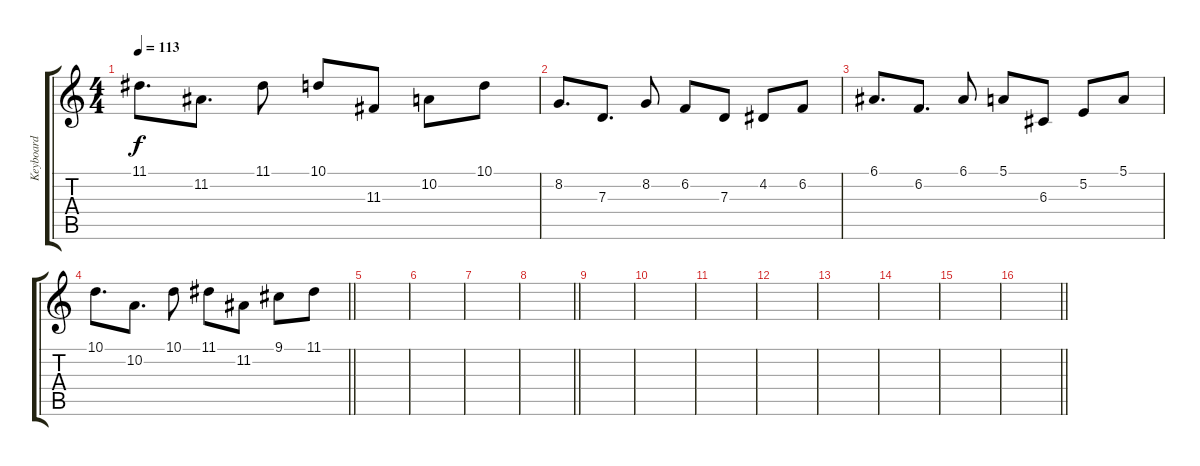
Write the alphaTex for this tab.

\track ("Keyboard" "Keyboard") {instrument lead2sawtooth}
\staff {score tabs}
\tuning (E4 B3 G3 D3 A2 E2) {hide}
\ts (4 4)
\tempo 113
\clef g2
\ks c
11.1.8{d dy f} 11.2.8{d} 11.1.8 10.1.8 11.3.8 10.2.8 10.1.8 |
8.2.8{d} 7.3.8{d} 8.2.8 6.2.8 7.3.8 4.2.8 6.2.8 |
6.1.8{d} 6.2.8{d} 6.1.8 5.1.8 6.3.8 5.2.8 5.1.8 |
\barLineRight lightlight
10.1.8{d} 10.2.8{d} 10.1.8 11.1.8 11.2.8 9.1.8 11.1.8 |
|
|
|
\barLineRight lightlight
|
|
|
|
|
|
|
|
\barLineRight lightlight
